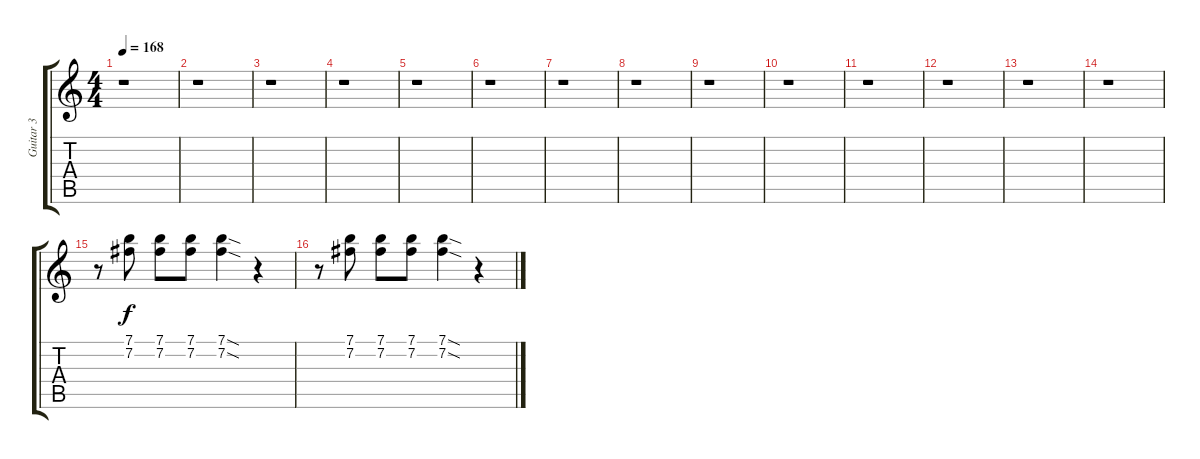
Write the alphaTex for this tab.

\track ("Guitar 3" "Guitar 3") {instrument distortionguitar}
\staff {score tabs}
\tuning (E4 B3 G3 D3 A2 E2) {hide}
\ts (4 4)
\tempo 168
\clef g2
\ks c
r.1{dy f} |
r.1 |
r.1 |
r.1 |
r.1 |
r.1 |
r.1 |
r.1 |
r.1 |
r.1 |
r.1 |
r.1 |
r.1 |
r.1 |
r.8 (7.1 7.2).8 (7.1 7.2).8 (7.1 7.2).8 (7.1{sod} 7.2{sod}).4 r.4 |
r.8 (7.1 7.2).8 (7.1 7.2).8 (7.1 7.2).8 (7.1{sod} 7.2{sod}).4 r.4
